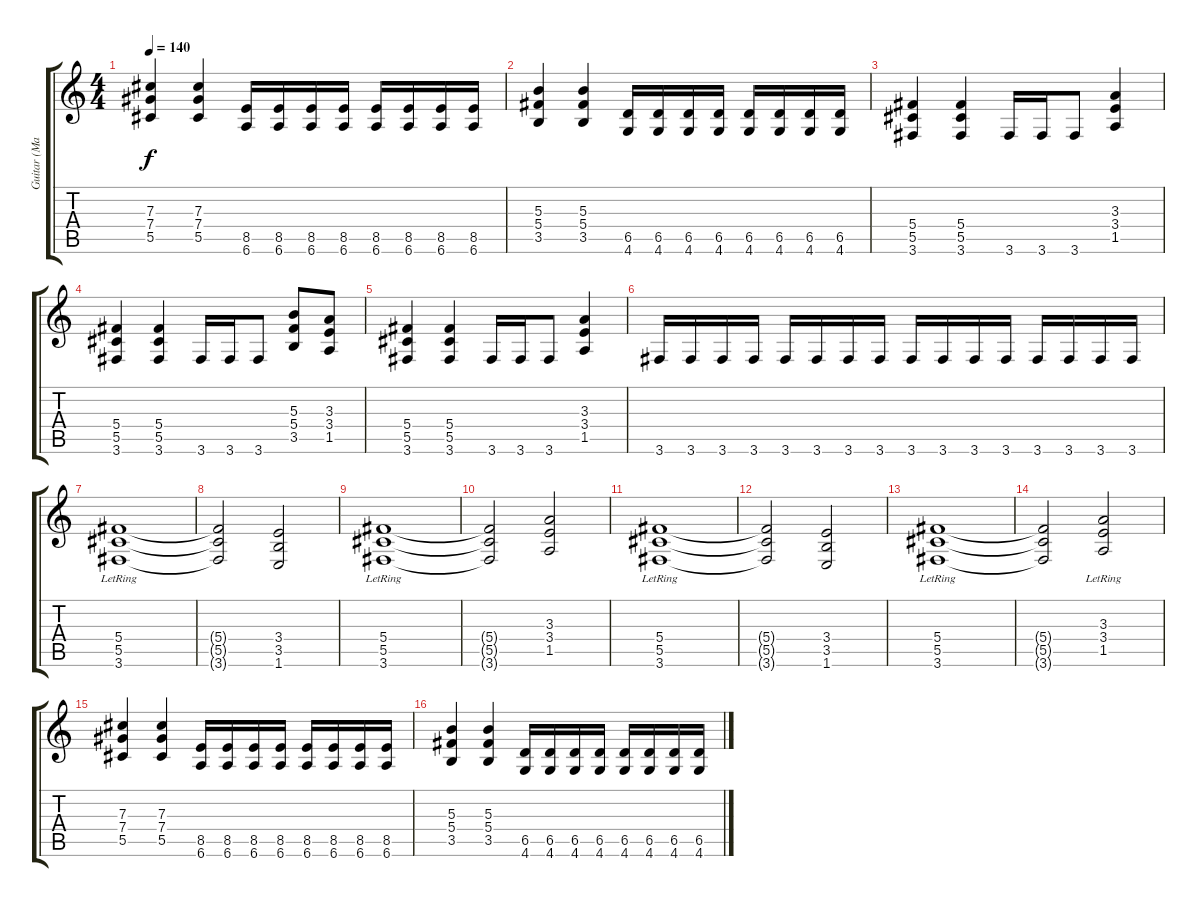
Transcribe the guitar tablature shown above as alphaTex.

\track ("Guitar (Mantas)" "Guitar (Ma") {instrument distortionguitar}
\staff {score tabs}
\tuning (Eb4 Bb3 Gb3 Db3 Ab2 Eb2) {hide}
\ts (4 4)
\tempo 140
\clef g2
\ks c
(7.3 7.4 5.5).4{dy f} (7.3 7.4 5.5).4 (8.5 6.6).16 (8.5 6.6).16 (8.5 6.6).16 (8.5 6.6).16 (8.5 6.6).16 (8.5 6.6).16 (8.5 6.6).16 (8.5 6.6).16 |
(5.3 5.4 3.5).4 (5.3 5.4 3.5).4 (6.5 4.6).16 (6.5 4.6).16 (6.5 4.6).16 (6.5 4.6).16 (6.5 4.6).16 (6.5 4.6).16 (6.5 4.6).16 (6.5 4.6).16 |
(5.4 5.5 3.6).4 (5.4 5.5 3.6).4 3.6.16 3.6.16 3.6.8 (3.3 3.4 1.5).4 |
(5.4 5.5 3.6).4 (5.4 5.5 3.6).4 3.6.16 3.6.16 3.6.8 (5.3 5.4 3.5).8 (3.3 3.4 1.5).8 |
(5.4 5.5 3.6).4 (5.4 5.5 3.6).4 3.6.16 3.6.16 3.6.8 (3.3 3.4 1.5).4 |
3.6.16 3.6.16 3.6.16 3.6.16 3.6.16 3.6.16 3.6.16 3.6.16 3.6.16 3.6.16 3.6.16 3.6.16 3.6.16 3.6.16 3.6.16 3.6.16 |
(5.4{lr} 5.5{lr} 3.6{lr}).1 |
(5.4{t} 5.5{t} 3.6{t}).2 (3.4 3.5 1.6).2 |
(5.4{lr} 5.5{lr} 3.6{lr}).1 |
(5.4{t} 5.5{t} 3.6{t}).2 (3.3 3.4 1.5).2 |
(5.4{lr} 5.5{lr} 3.6{lr}).1 |
(5.4{t} 5.5{t} 3.6{t}).2 (3.4 3.5 1.6).2 |
(5.4{lr} 5.5{lr} 3.6{lr}).1 |
(5.4{t} 5.5{t} 3.6{t}).2 (3.3 3.4 1.5{lr}).2 |
(7.3 7.4 5.5).4 (7.3 7.4 5.5).4 (8.5 6.6).16 (8.5 6.6).16 (8.5 6.6).16 (8.5 6.6).16 (8.5 6.6).16 (8.5 6.6).16 (8.5 6.6).16 (8.5 6.6).16 |
(5.3 5.4 3.5).4 (5.3 5.4 3.5).4 (6.5 4.6).16 (6.5 4.6).16 (6.5 4.6).16 (6.5 4.6).16 (6.5 4.6).16 (6.5 4.6).16 (6.5 4.6).16 (6.5 4.6).16
